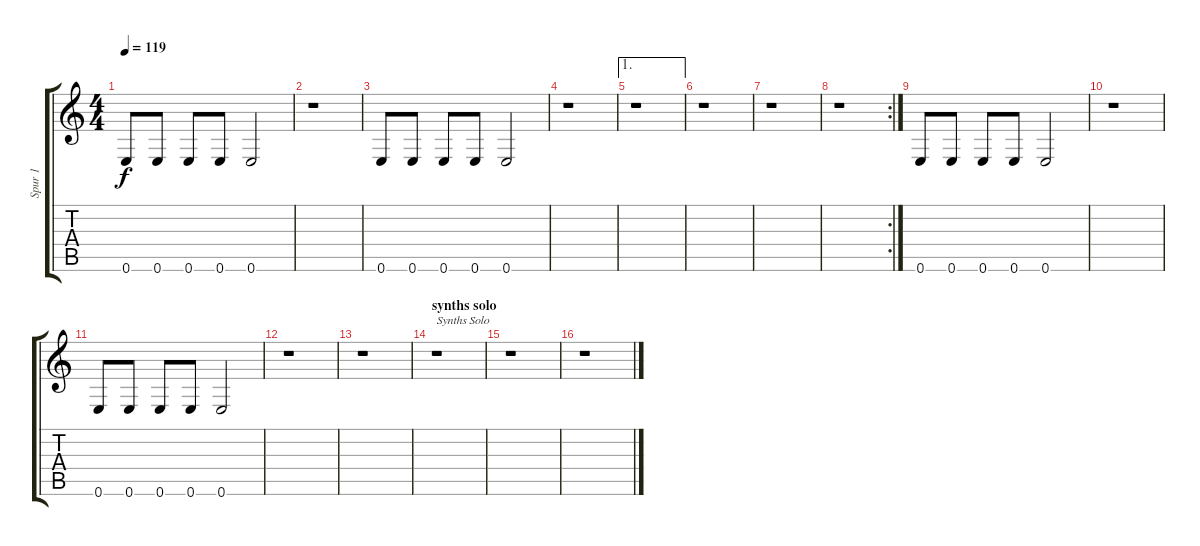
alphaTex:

\track ("Spur 1" "Spur 1") {instrument distortionguitar}
\staff {score tabs}
\tuning (E4 B3 G3 D3 A2 E2) {hide}
\ts (4 4)
\tempo 119
\clef g2
\ks c
0.6.8{dy f} 0.6.8 0.6.8 0.6.8 0.6.2 |
r.1 |
0.6.8 0.6.8 0.6.8 0.6.8 0.6.2 |
r.1 |
\ae 1
r.1 |
r.1 |
r.1 |
\rc 2
r.1 |
0.6.8 0.6.8 0.6.8 0.6.8 0.6.2 |
r.1 |
0.6.8 0.6.8 0.6.8 0.6.8 0.6.2 |
r.1 |
r.1 |
\section ("" "synths solo")
r.1{txt "Synths Solo"} |
r.1 |
r.1
